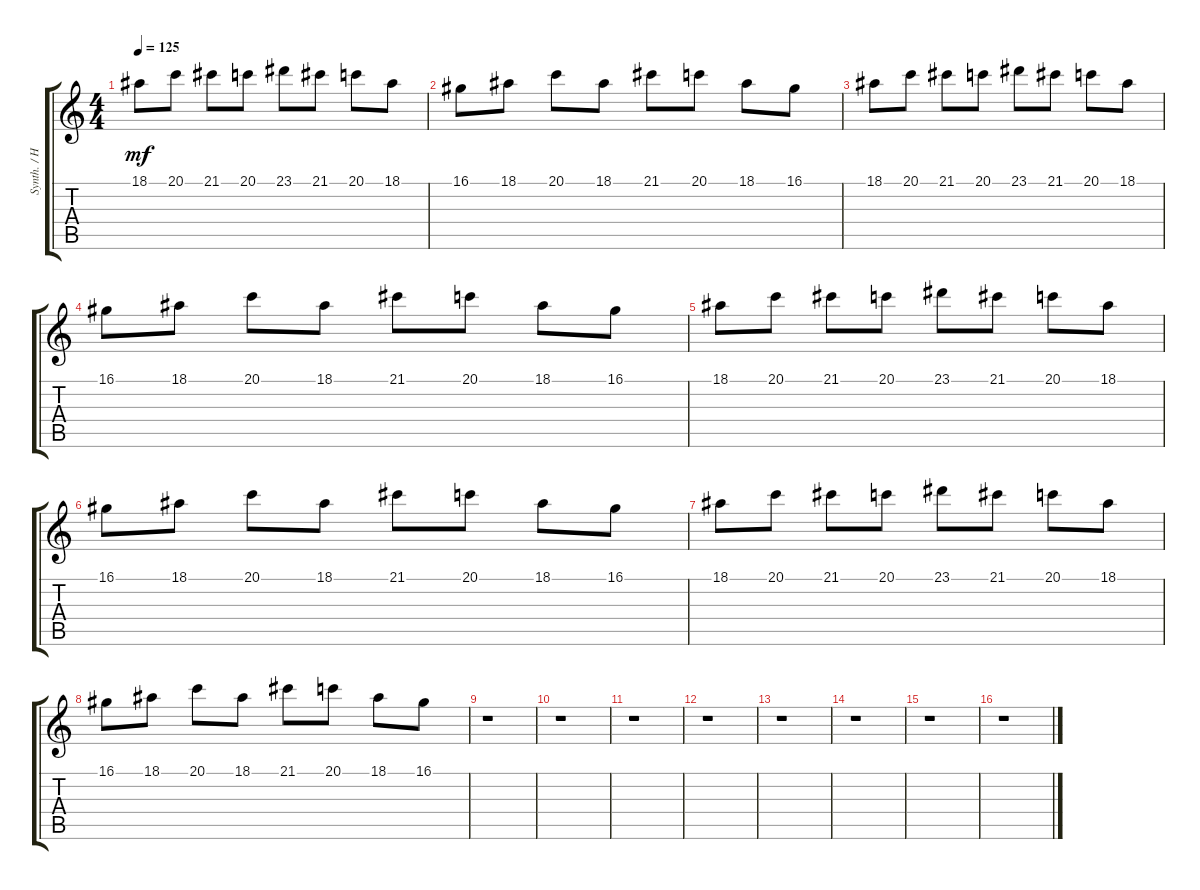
\track ("Synth. / High Strings" "Synth. / H") {instrument synthstrings1}
\staff {score tabs}
\tuning (E4 B3 G3 D3 A2 E2) {hide}
\ts (4 4)
\tempo 125
\clef g2
\ks c
18.1.8{dy mf} 20.1.8 21.1.8 20.1.8 23.1.8 21.1.8 20.1.8 18.1.8 |
16.1.8 18.1.8 20.1.8 18.1.8 21.1.8 20.1.8 18.1.8 16.1.8 |
18.1.8 20.1.8 21.1.8 20.1.8 23.1.8 21.1.8 20.1.8 18.1.8 |
16.1.8 18.1.8 20.1.8 18.1.8 21.1.8 20.1.8 18.1.8 16.1.8 |
18.1.8 20.1.8 21.1.8 20.1.8 23.1.8 21.1.8 20.1.8 18.1.8 |
16.1.8 18.1.8 20.1.8 18.1.8 21.1.8 20.1.8 18.1.8 16.1.8 |
18.1.8 20.1.8 21.1.8 20.1.8 23.1.8 21.1.8 20.1.8 18.1.8 |
16.1.8 18.1.8 20.1.8 18.1.8 21.1.8 20.1.8 18.1.8 16.1.8 |
r.1 |
r.1 |
r.1 |
r.1 |
r.1 |
r.1 |
r.1 |
r.1
